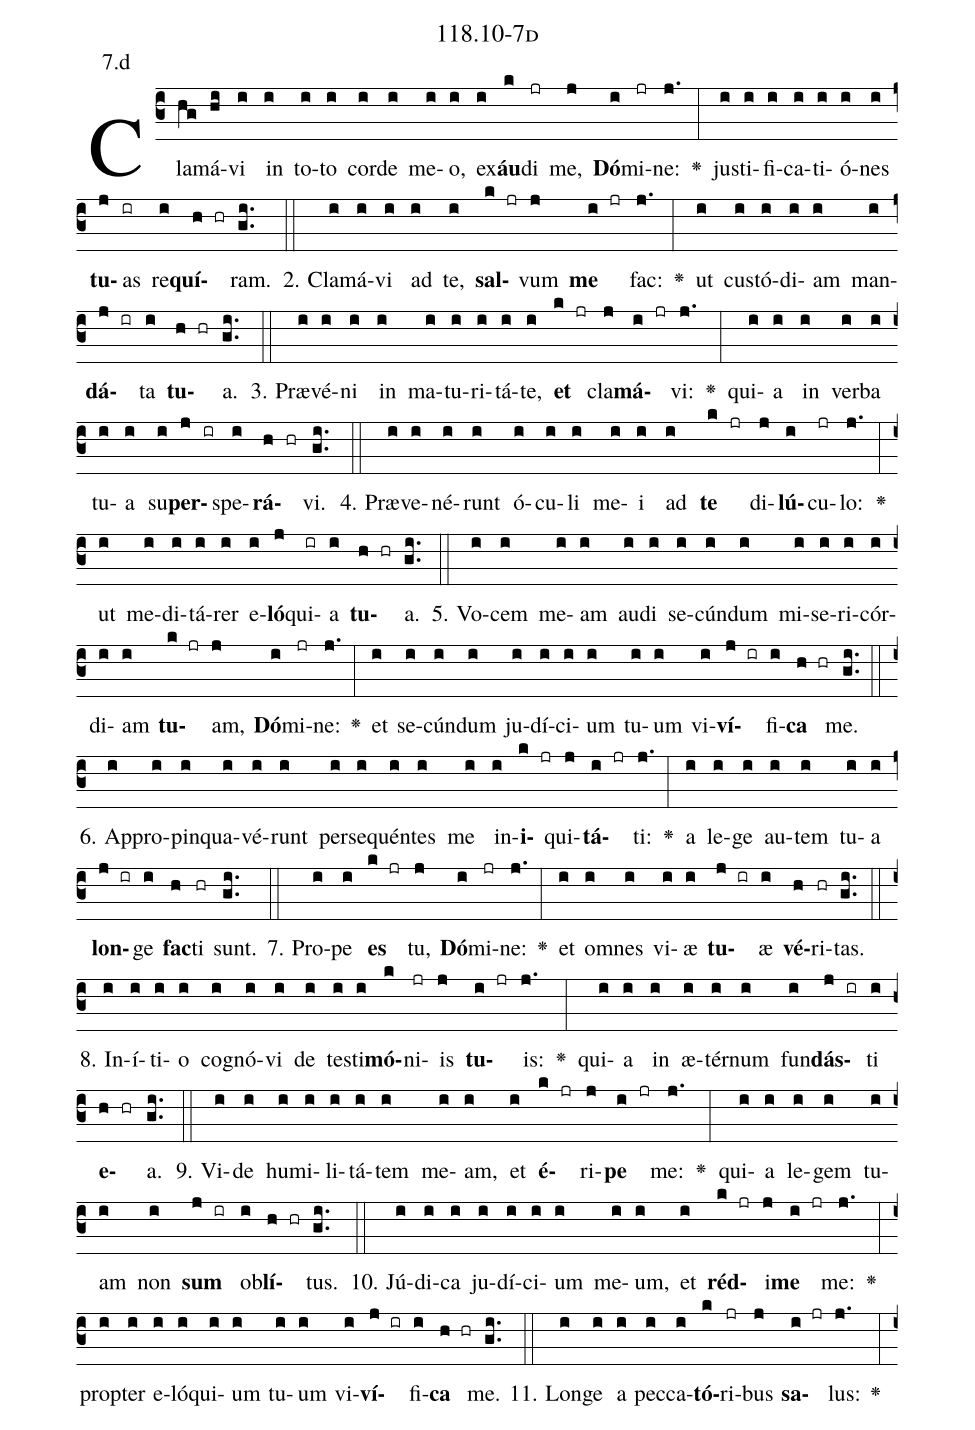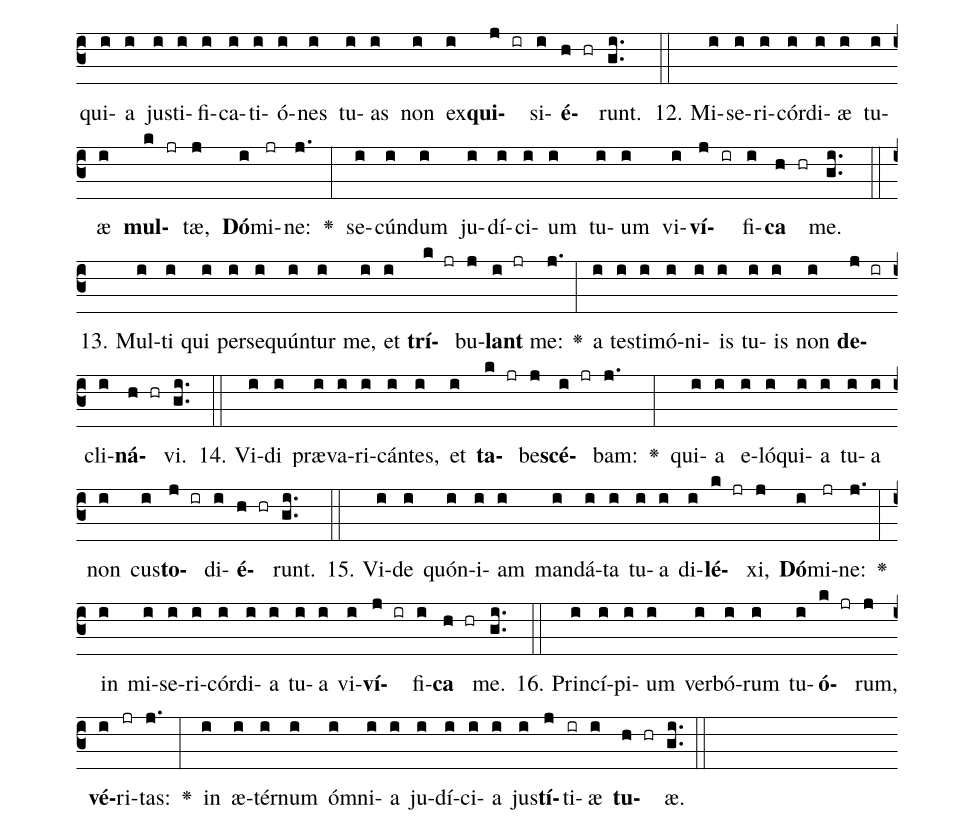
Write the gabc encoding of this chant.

name: 118.10-7d;
annotation: 7.d;
%%
(c3)Cla(hg)má(hi)vi(i) in(i) to(i)to(i) cor(i)de(i) me(i)o,(i) ex(i)<b>áu</b>(k)di(jr) me,(j) <b>Dó</b>(i)mi(jr)ne:(j.) <v>\greheightstar</v>(:) jus(i)ti(i)fi(i)ca(i)ti(i)ó(i)nes(i) <b>tu</b>(j)as(ir) re(i)<b>quí</b>(h hr)ram.(gi..) (::)
2. Cla(i)má(i)vi(i) ad(i) te,(i) <b>sal</b>(k jr)vum(j) <b>me</b>(i jr) fac:(j.) <v>\greheightstar</v>(:) ut(i) cus(i)tó(i)di(i)am(i) man(i)<b>dá</b>(j ir)ta(i) <b>tu</b>(h hr)a.(gi..) (::)
3. Præ(i)vé(i)ni(i) in(i) ma(i)tu(i)ri(i)tá(i)te,(i) <b>et</b>(k jr) cla(j)<b>má</b>(i jr)vi:(j.) <v>\greheightstar</v>(:) qui(i)a(i) in(i) ver(i)ba(i) tu(i)a(i) su(i)<b>per</b>(j ir)spe(i)<b>rá</b>(h hr)vi.(gi..) (::)
4. Præ(i)ve(i)né(i)runt(i) ó(i)cu(i)li(i) me(i)i(i) ad(i) <b>te</b>(k jr) di(j)<b>lú</b>(i)cu(jr)lo:(j.) <v>\greheightstar</v>(:) ut(i) me(i)di(i)tá(i)rer(i) e(i)<b>ló</b>(j)qui(ir)a(i) <b>tu</b>(h hr)a.(gi..) (::)
5. Vo(i)cem(i) me(i)am(i) au(i)di(i) se(i)cún(i)dum(i) mi(i)se(i)ri(i)cór(i)di(i)am(i) <b>tu</b>(k jr)am,(j) <b>Dó</b>(i)mi(jr)ne:(j.) <v>\greheightstar</v>(:) et(i) se(i)cún(i)dum(i) ju(i)dí(i)ci(i)um(i) tu(i)um(i) vi(i)<b>ví</b>(j ir)fi(i)<b>ca</b>(h hr) me.(gi..) (::)
6. Ap(i)pro(i)pin(i)qua(i)vé(i)runt(i) per(i)se(i)quén(i)tes(i) me(i) in(i)<b>i</b>(k jr)qui(j)<b>tá</b>(i jr)ti:(j.) <v>\greheightstar</v>(:) a(i) le(i)ge(i) au(i)tem(i) tu(i)a(i) <b>lon</b>(j ir)ge(i) <b>fac</b>(h)ti(hr) sunt.(gi..) (::)
7. Pro(i)pe(i) <b>es</b>(k jr) tu,(j) <b>Dó</b>(i)mi(jr)ne:(j.) <v>\greheightstar</v>(:) et(i) om(i)nes(i) vi(i)æ(i) <b>tu</b>(j ir)æ(i) <b>vé</b>(h)ri(hr)tas.(gi..) (::)
8. In(i)í(i)ti(i)o(i) co(i)gnó(i)vi(i) de(i) tes(i)ti(i)<b>mó</b>(k)ni(jr)is(j) <b>tu</b>(i jr)is:(j.) <v>\greheightstar</v>(:) qui(i)a(i) in(i) æ(i)tér(i)num(i) fun(i)<b>dás</b>(j ir)ti(i) <b>e</b>(h hr)a.(gi..) (::)
9. Vi(i)de(i) hu(i)mi(i)li(i)tá(i)tem(i) me(i)am,(i) et(i) <b>é</b>(k jr)ri(j)<b>pe</b>(i jr) me:(j.) <v>\greheightstar</v>(:) qui(i)a(i) le(i)gem(i) tu(i)am(i) non(i) <b>sum</b>(j ir) ob(i)<b>lí</b>(h hr)tus.(gi..) (::)
10. Jú(i)di(i)ca(i) ju(i)dí(i)ci(i)um(i) me(i)um,(i) et(i) <b>réd</b>(k jr)i(j)<b>me</b>(i jr) me:(j.) <v>\greheightstar</v>(:) prop(i)ter(i) e(i)ló(i)qui(i)um(i) tu(i)um(i) vi(i)<b>ví</b>(j ir)fi(i)<b>ca</b>(h hr) me.(gi..) (::)
11. Lon(i)ge(i) a(i) pec(i)ca(i)<b>tó</b>(k)ri(jr)bus(j) <b>sa</b>(i jr)lus:(j.) <v>\greheightstar</v>(:) qui(i)a(i) jus(i)ti(i)fi(i)ca(i)ti(i)ó(i)nes(i) tu(i)as(i) non(i) ex(i)<b>qui</b>(j ir)si(i)<b>é</b>(h hr)runt.(gi..) (::)
12. Mi(i)se(i)ri(i)cór(i)di(i)æ(i) tu(i)æ(i) <b>mul</b>(k jr)tæ,(j) <b>Dó</b>(i)mi(jr)ne:(j.) <v>\greheightstar</v>(:) se(i)cún(i)dum(i) ju(i)dí(i)ci(i)um(i) tu(i)um(i) vi(i)<b>ví</b>(j ir)fi(i)<b>ca</b>(h hr) me.(gi..) (::)
13. Mul(i)ti(i) qui(i) per(i)se(i)quún(i)tur(i) me,(i) et(i) <b>trí</b>(k jr)bu(j)<b>lant</b>(i jr) me:(j.) <v>\greheightstar</v>(:) a(i) tes(i)ti(i)mó(i)ni(i)is(i) tu(i)is(i) non(i) <b>de</b>(j ir)cli(i)<b>ná</b>(h hr)vi.(gi..) (::)
14. Vi(i)di(i) præ(i)va(i)ri(i)cán(i)tes,(i) et(i) <b>ta</b>(k jr)be(j)<b>scé</b>(i jr)bam:(j.) <v>\greheightstar</v>(:) qui(i)a(i) e(i)ló(i)qui(i)a(i) tu(i)a(i) non(i) cus(i)<b>to</b>(j ir)di(i)<b>é</b>(h hr)runt.(gi..) (::)
15. Vi(i)de(i) quón(i)i(i)am(i) man(i)dá(i)ta(i) tu(i)a(i) di(i)<b>lé</b>(k jr)xi,(j) <b>Dó</b>(i)mi(jr)ne:(j.) <v>\greheightstar</v>(:) in(i) mi(i)se(i)ri(i)cór(i)di(i)a(i) tu(i)a(i) vi(i)<b>ví</b>(j ir)fi(i)<b>ca</b>(h hr) me.(gi..) (::)
16. Prin(i)cí(i)pi(i)um(i) ver(i)bó(i)rum(i) tu(i)<b>ó</b>(k jr)rum,(j) <b>vé</b>(i)ri(jr)tas:(j.) <v>\greheightstar</v>(:) in(i) æ(i)tér(i)num(i) óm(i)ni(i)a(i) ju(i)dí(i)ci(i)a(i) jus(i)<b>tí</b>(j)ti(ir)æ(i) <b>tu</b>(h hr)æ.(gi..) (::)
